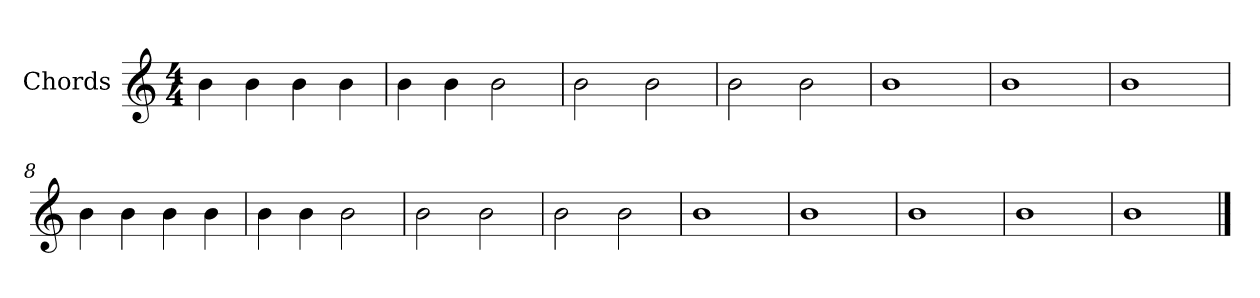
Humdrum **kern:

**kern
*part1
*staff1
*I"Chords
*clefG2
*k[]
*M4/4
=1
4b
4b
4b
4b
=2
4b
4b
2b
=3
2b\
2b\
=4
2b\
2b\
!!LO:LB:g=z
=5
1b
=6
1b
=7
1b
=8
4b
4b
4b
4b
!!LO:LB:g=z
=9
4b
4b
2b
=10
2b\
2b\
=11
2b\
2b\
!!LO:LB:g=z
=12
1b
=13
1b
=14
1b
=15
1b
=16
1b
==
*-
